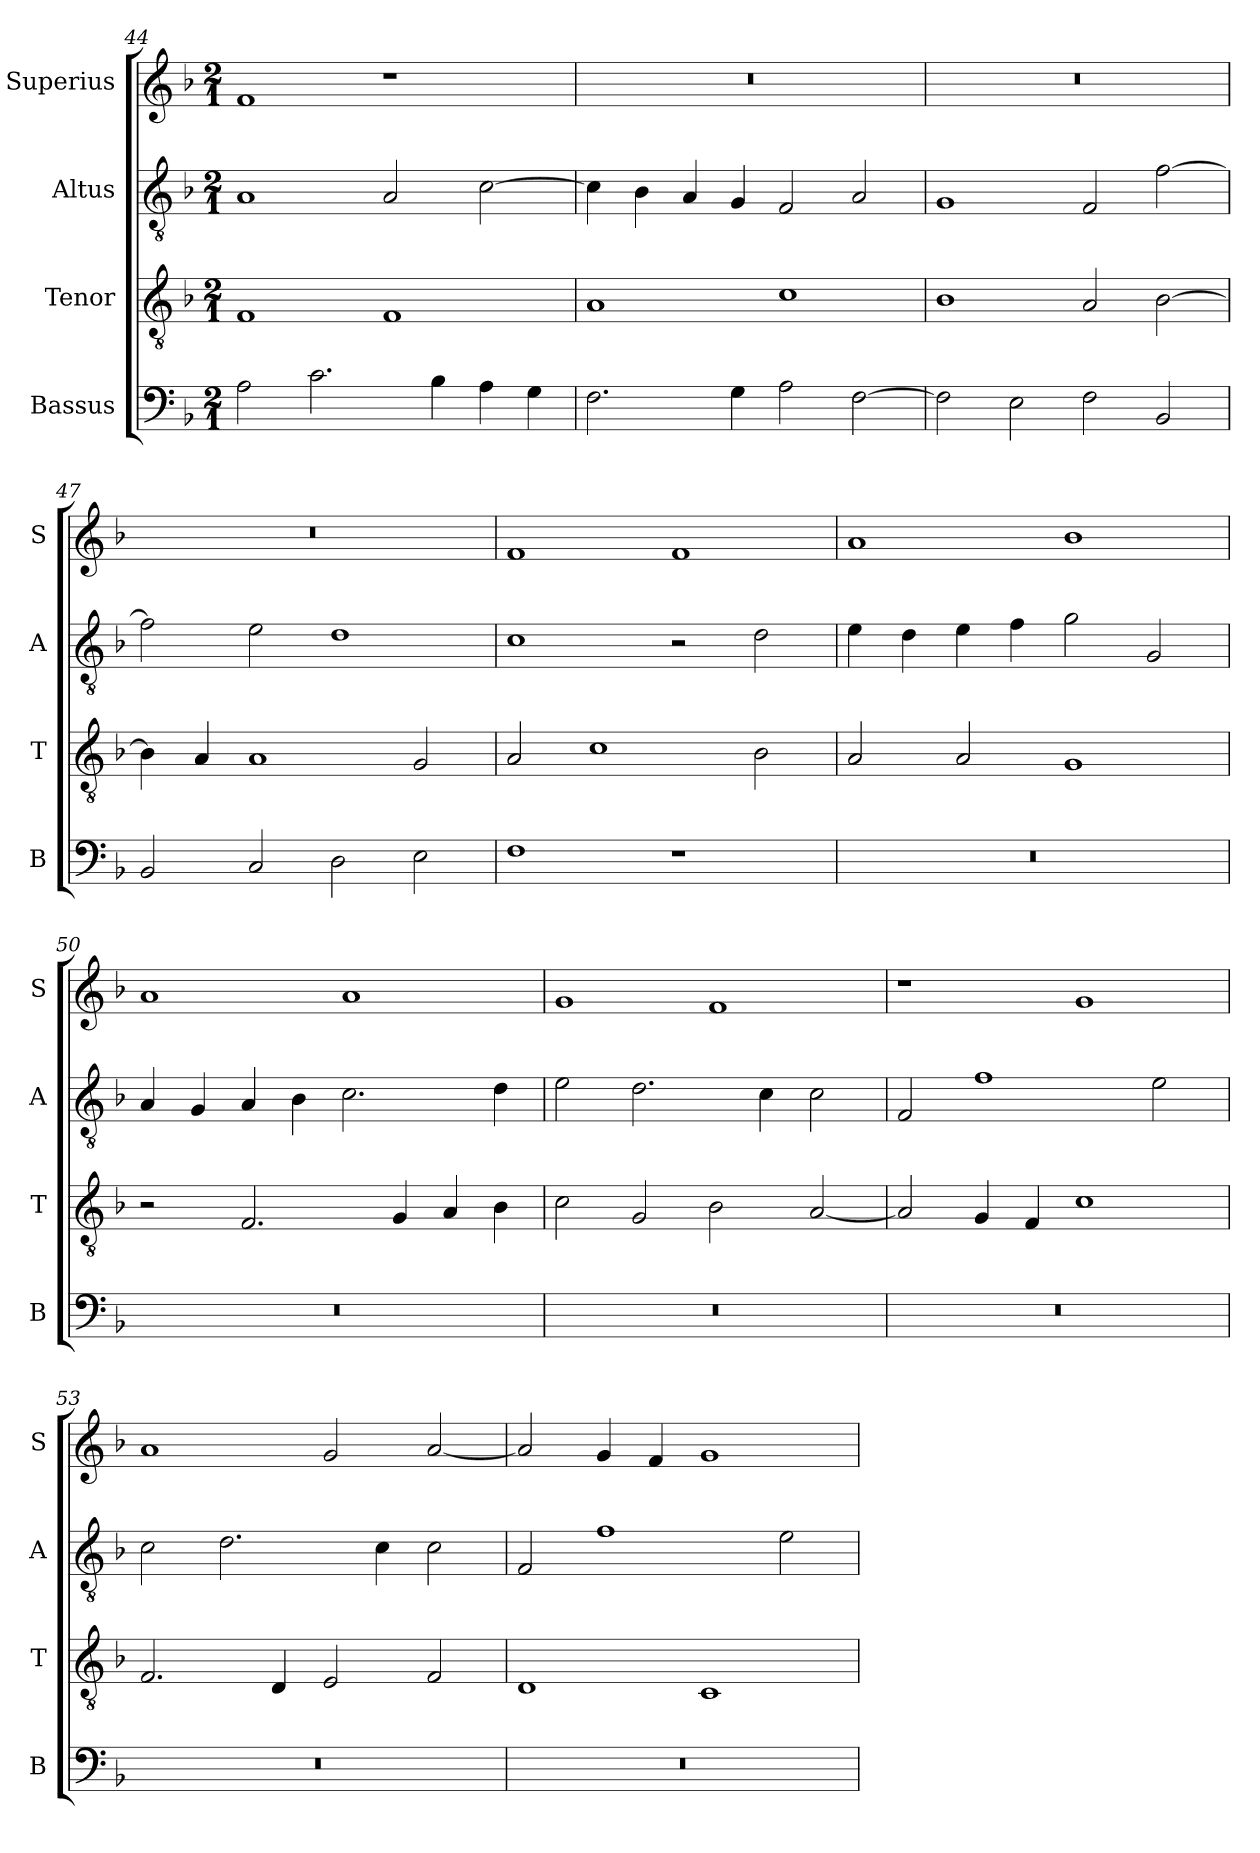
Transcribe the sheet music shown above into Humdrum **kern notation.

**kern	**kern	**kern	**kern
*part4	*part3	*part2	*part1
*staff4	*staff3	*staff2	*staff1
*I"Bassus	*I"Tenor	*I"Altus	*I"Superius
*I'B	*I'T	*I'A	*I'S
*clefF4	*clefGv2	*clefGv2	*clefG2
*k[b-]	*k[b-]	*k[b-]	*k[b-]
*F:	*F:	*F:	*F:
*M2/1	*M2/1	*M2/1	*M2/1
=44	=44	=44	=44
2A	1F	1A	1f
2.c	.	.	.
.	1F	2A	1r
4B-	.	.	.
4A	.	[2c	.
4G	.	.	.
=45	=45	=45	=45
2.F	1A	4c]	0r
.	.	4B-	.
.	.	4A	.
4G	.	4G	.
2A	1c	2F	.
[2F	.	2A	.
=46	=46	=46	=46
2F]	1B-	1G	0r
2E	.	.	.
2F	2A	2F	.
2BB-	[2B-	[2f	.
=47	=47	=47	=47
2BB-	4B-]	2f]	0r
.	4A	.	.
2C	1A	2e	.
2D	.	1d	.
2E	2G	.	.
=48	=48	=48	=48
1F	2A	1c	1f
.	1c	.	.
1r	.	2r	1f
.	2B-	2d	.
=49	=49	=49	=49
0r	2A	4e	1a
.	.	4d	.
.	2A	4e	.
.	.	4f	.
.	1G	2g	1b-
.	.	2G	.
=50	=50	=50	=50
0r	2r	4A	1a
.	.	4G	.
.	2.F	4A	.
.	.	4B-	.
.	.	2.c	1a
.	4G	.	.
.	4A	.	.
.	4B-	4d	.
=51	=51	=51	=51
0r	2c	2e	1g
.	2G	2.d	.
.	2B-	.	1f
.	.	4c	.
.	[2A	2c	.
=52	=52	=52	=52
0r	2A]	2F	1r
.	4G	1f	.
.	4F	.	.
.	1c	.	1g
.	.	2e	.
=53	=53	=53	=53
0r	2.F	2c	1a
.	.	2.d	.
.	4D	.	.
.	2E	.	2g
.	.	4c	.
.	2F	2c	[2a
=54	=54	=54	=54
0r	1D	2F	2a]
.	.	1f	4g
.	.	.	4f
.	1C	.	1g
.	.	2e	.
=	=	=	=
*-	*-	*-	*-
